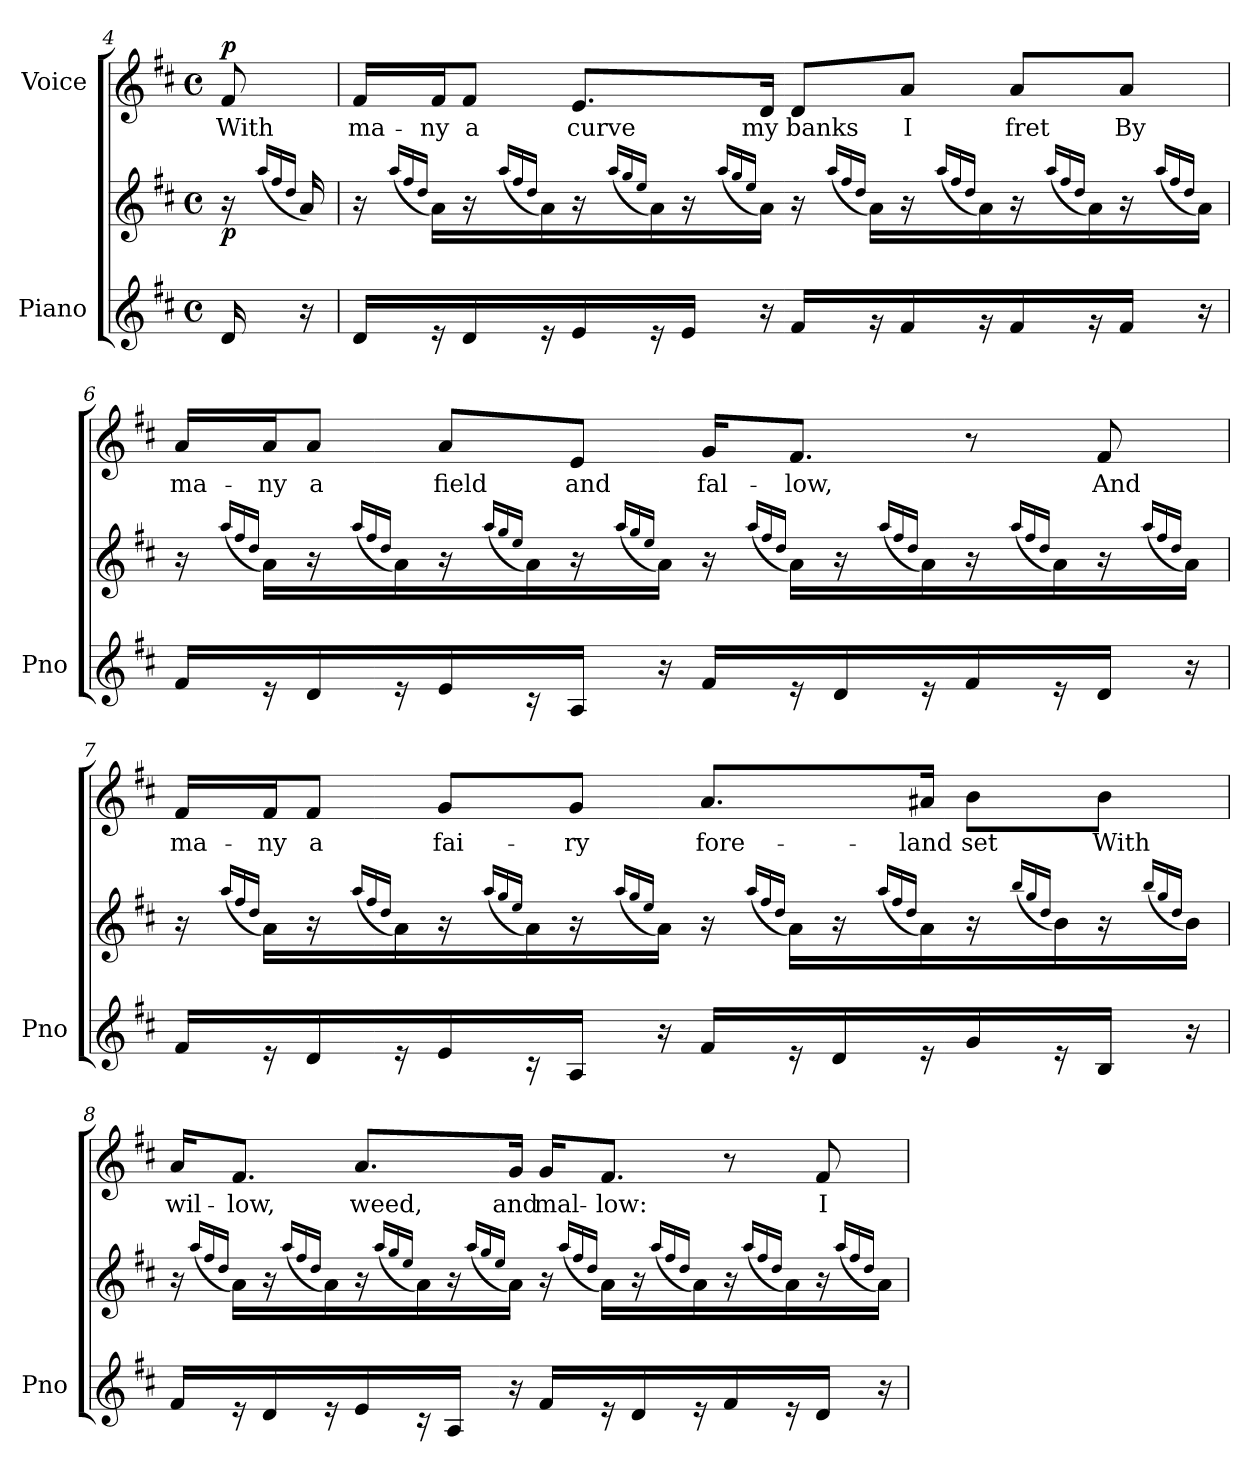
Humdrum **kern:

**kern	**kern	**dynam	**kern	**text	**dynam
*part2	*part2	*part2	*part1	*part1	*part1
*staff3	*staff2	*staff2/3	*staff1	*staff1	*staff1
*I"Piano	*	*	*I"Voice	*	*
*I'Pno	*	*	*	*	*
!!LO:PB:g=z
*clefG2	*clefG2	*	*clefG2	*	*
*k[f#c#]	*k[f#c#]	*	*k[f#c#]	*	*
*M4/4	*M4/4	*	*M4/4	*	*
*met(c)	*met(c)	*	*met(c)	*	*
=4X1	=4X1	=4X1	=4X1	=4X1	=4X1
!	!	!LO:DY:b	!	!LO:LY:b	!LO:DY:a
16d/	16r	p	8f#/	With	p
.	(<16qaa/LL	.	.	.	.
.	16qff#/	.	.	.	.
.	16qdd/JJ	.	.	.	.
16r	16a/)	.	.	.	.
=5	=5	=5	=5	=5	=5
!	!	!	!	!LO:LY:b	!
16d/LL	16r	.	16f#/LL	ma-	.
.	(<16qaa/LL	.	.	.	.
.	16qff#/	.	.	.	.
.	16qdd/JJ	.	.	.	.
!	!	!	!	!LO:LY:b	!
16r	16a\LL)	.	16f#/J	-ny	.
!	!	!	!	!LO:LY:b	!
16d/	16r	.	8f#/J	a	.
.	(<16qaa/LL	.	.	.	.
.	16qff#/	.	.	.	.
.	16qdd/JJ	.	.	.	.
16r	16a\)	.	.	.	.
!	!	!	!	!LO:LY:b	!
16e/	16r	.	8.e/L	curve	.
.	(<16qaa/LL	.	.	.	.
.	16qgg/	.	.	.	.
.	16qee/JJ	.	.	.	.
16r	16a\)	.	.	.	.
16e/JJ	16r	.	.	.	.
.	(<16qaa/LL	.	.	.	.
.	16qgg/	.	.	.	.
.	16qee/JJ	.	.	.	.
!	!	!	!	!LO:LY:b	!
16r	16a\JJ)	.	16d/Jk	my	.
!	!	!	!	!LO:LY:b	!
16f#/LL	16r	.	8d/L	banks	.
.	(<16qaa/LL	.	.	.	.
.	16qff#/	.	.	.	.
.	16qdd/JJ	.	.	.	.
16r	16a\LL)	.	.	.	.
!	!	!	!	!LO:LY:b	!
16f#/	16r	.	8a/J	I	.
.	(<16qaa/LL	.	.	.	.
.	16qff#/	.	.	.	.
.	16qdd/JJ	.	.	.	.
16r	16a\)	.	.	.	.
!	!	!	!	!LO:LY:b	!
16f#/	16r	.	8a/L	fret	.
.	(<16qaa/LL	.	.	.	.
.	16qff#/	.	.	.	.
.	16qdd/JJ	.	.	.	.
16r	16a\)	.	.	.	.
!	!	!	!	!LO:LY:b	!
16f#/JJ	16r	.	8a/J	By	.
.	(<16qaa/LL	.	.	.	.
.	16qff#/	.	.	.	.
.	16qdd/JJ	.	.	.	.
16r	16a\JJ)	.	.	.	.
=6	=6	=6	=6	=6	=6
!	!	!	!	!LO:LY:b	!
16f#/LL	16r	.	16a/LL	ma-	.
.	(<16qaa/LL	.	.	.	.
.	16qff#/	.	.	.	.
.	16qdd/JJ	.	.	.	.
!	!	!	!	!LO:LY:b	!
16r	16a\LL)	.	16a/J	-ny	.
!	!	!	!	!LO:LY:b	!
16d/	16r	.	8a/J	a	.
.	(<16qaa/LL	.	.	.	.
.	16qff#/	.	.	.	.
.	16qdd/JJ	.	.	.	.
16r	16a\)	.	.	.	.
!	!	!	!	!LO:LY:b	!
16e/	16r	.	8a/L	field	.
.	(<16qaa/LL	.	.	.	.
.	16qgg/	.	.	.	.
.	16qee/JJ	.	.	.	.
16r	16a\)	.	.	.	.
!	!	!	!	!LO:LY:b	!
16A/JJ	16r	.	8e/J	and	.
.	(<16qaa/LL	.	.	.	.
.	16qgg/	.	.	.	.
.	16qee/JJ	.	.	.	.
16r	16a\JJ)	.	.	.	.
!	!	!	!	!LO:LY:b	!
16f#/LL	16r	.	16g/KL	fal-	.
.	(<16qaa/LL	.	.	.	.
.	16qff#/	.	.	.	.
.	16qdd/JJ	.	.	.	.
!	!	!	!	!LO:LY:b	!
16r	16a\LL)	.	8.f#/J	-low,	.
16d/	16r	.	.	.	.
.	(<16qaa/LL	.	.	.	.
.	16qff#/	.	.	.	.
.	16qdd/JJ	.	.	.	.
16r	16a\)	.	.	.	.
16f#/	16r	.	8r	.	.
.	(<16qaa/LL	.	.	.	.
.	16qff#/	.	.	.	.
.	16qdd/JJ	.	.	.	.
16r	16a\)	.	.	.	.
!	!	!	!	!LO:LY:b	!
16d/JJ	16r	.	8f#/	And	.
.	(<16qaa/LL	.	.	.	.
.	16qff#/	.	.	.	.
.	16qdd/JJ	.	.	.	.
16r	16a\JJ)	.	.	.	.
!!LO:LB:g=z
=7	=7	=7	=7	=7	=7
!	!	!	!	!LO:LY:b	!
16f#/LL	16r	.	16f#/LL	ma-	.
.	(<16qaa/LL	.	.	.	.
.	16qff#/	.	.	.	.
.	16qdd/JJ	.	.	.	.
!	!	!	!	!LO:LY:b	!
16r	16a\LL)	.	16f#/J	-ny	.
!	!	!	!	!LO:LY:b	!
16d/	16r	.	8f#/J	a	.
.	(<16qaa/LL	.	.	.	.
.	16qff#/	.	.	.	.
.	16qdd/JJ	.	.	.	.
16r	16a\)	.	.	.	.
!	!	!	!	!LO:LY:b	!
16e/	16r	.	8g/L	fai-	.
.	(<16qaa/LL	.	.	.	.
.	16qgg/	.	.	.	.
.	16qee/JJ	.	.	.	.
16r	16a\)	.	.	.	.
!	!	!	!	!LO:LY:b	!
16A/JJ	16r	.	8g/J	-ry	.
.	(<16qaa/LL	.	.	.	.
.	16qgg/	.	.	.	.
.	16qee/JJ	.	.	.	.
16r	16a\JJ)	.	.	.	.
!	!	!	!	!LO:LY:b	!
16f#/LL	16r	.	8.a/L	fore-	.
.	(<16qaa/LL	.	.	.	.
.	16qff#/	.	.	.	.
.	16qdd/JJ	.	.	.	.
16r	16a\LL)	.	.	.	.
16d/	16r	.	.	.	.
.	(<16qaa/LL	.	.	.	.
.	16qff#/	.	.	.	.
.	16qdd/JJ	.	.	.	.
!	!	!	!	!LO:LY:b	!
16r	16a\)	.	16a#X/Jk	-land	.
!	!	!	!	!LO:LY:b	!
16g/	16r	.	8b\L	set	.
.	(<16qbb/LL	.	.	.	.
.	16qgg/	.	.	.	.
.	16qdd/JJ	.	.	.	.
16r	16b\)	.	.	.	.
!	!	!	!	!LO:LY:b	!
16B/JJ	16r	.	8b\J	With	.
.	(<16qbb/LL	.	.	.	.
.	16qgg/	.	.	.	.
.	16qdd/JJ	.	.	.	.
16r	16b\JJ)	.	.	.	.
=8	=8	=8	=8	=8	=8
!	!	!	!	!LO:LY:b	!
16f#/LL	16r	.	16a/KL	wil-	.
.	(<16qaa/LL	.	.	.	.
.	16qff#/	.	.	.	.
.	16qdd/JJ	.	.	.	.
!	!	!	!	!LO:LY:b	!
16r	16a\LL)	.	8.f#/J	-low,	.
16d/	16r	.	.	.	.
.	(<16qaa/LL	.	.	.	.
.	16qff#/	.	.	.	.
.	16qdd/JJ	.	.	.	.
16r	16a\)	.	.	.	.
!	!	!	!	!LO:LY:b	!
16e/	16r	.	8.a/L	weed,	.
.	(<16qaa/LL	.	.	.	.
.	16qgg/	.	.	.	.
.	16qee/JJ	.	.	.	.
16r	16a\)	.	.	.	.
16A/JJ	16r	.	.	.	.
.	(<16qaa/LL	.	.	.	.
.	16qgg/	.	.	.	.
.	16qee/JJ	.	.	.	.
!	!	!	!	!LO:LY:b	!
16r	16a\JJ)	.	16g/Jk	and	.
!	!	!	!	!LO:LY:b	!
16f#/LL	16r	.	16g/KL	mal-	.
.	(<16qaa/LL	.	.	.	.
.	16qff#/	.	.	.	.
.	16qdd/JJ	.	.	.	.
!	!	!	!	!LO:LY:b	!
16r	16a\LL)	.	8.f#/J	-low:	.
16d/	16r	.	.	.	.
.	(<16qaa/LL	.	.	.	.
.	16qff#/	.	.	.	.
.	16qdd/JJ	.	.	.	.
16r	16a\)	.	.	.	.
16f#/	16r	.	8r	.	.
.	(<16qaa/LL	.	.	.	.
.	16qff#/	.	.	.	.
.	16qdd/JJ	.	.	.	.
16r	16a\)	.	.	.	.
!	!	!	!	!LO:LY:b	!
16d/JJ	16r	.	8f#/	I	.
.	(<16qaa/LL	.	.	.	.
.	16qff#/	.	.	.	.
.	16qdd/JJ	.	.	.	.
16r	16a\JJ)	.	.	.	.
=	=	=	=	=	=
*-	*-	*-	*-	*-	*-
